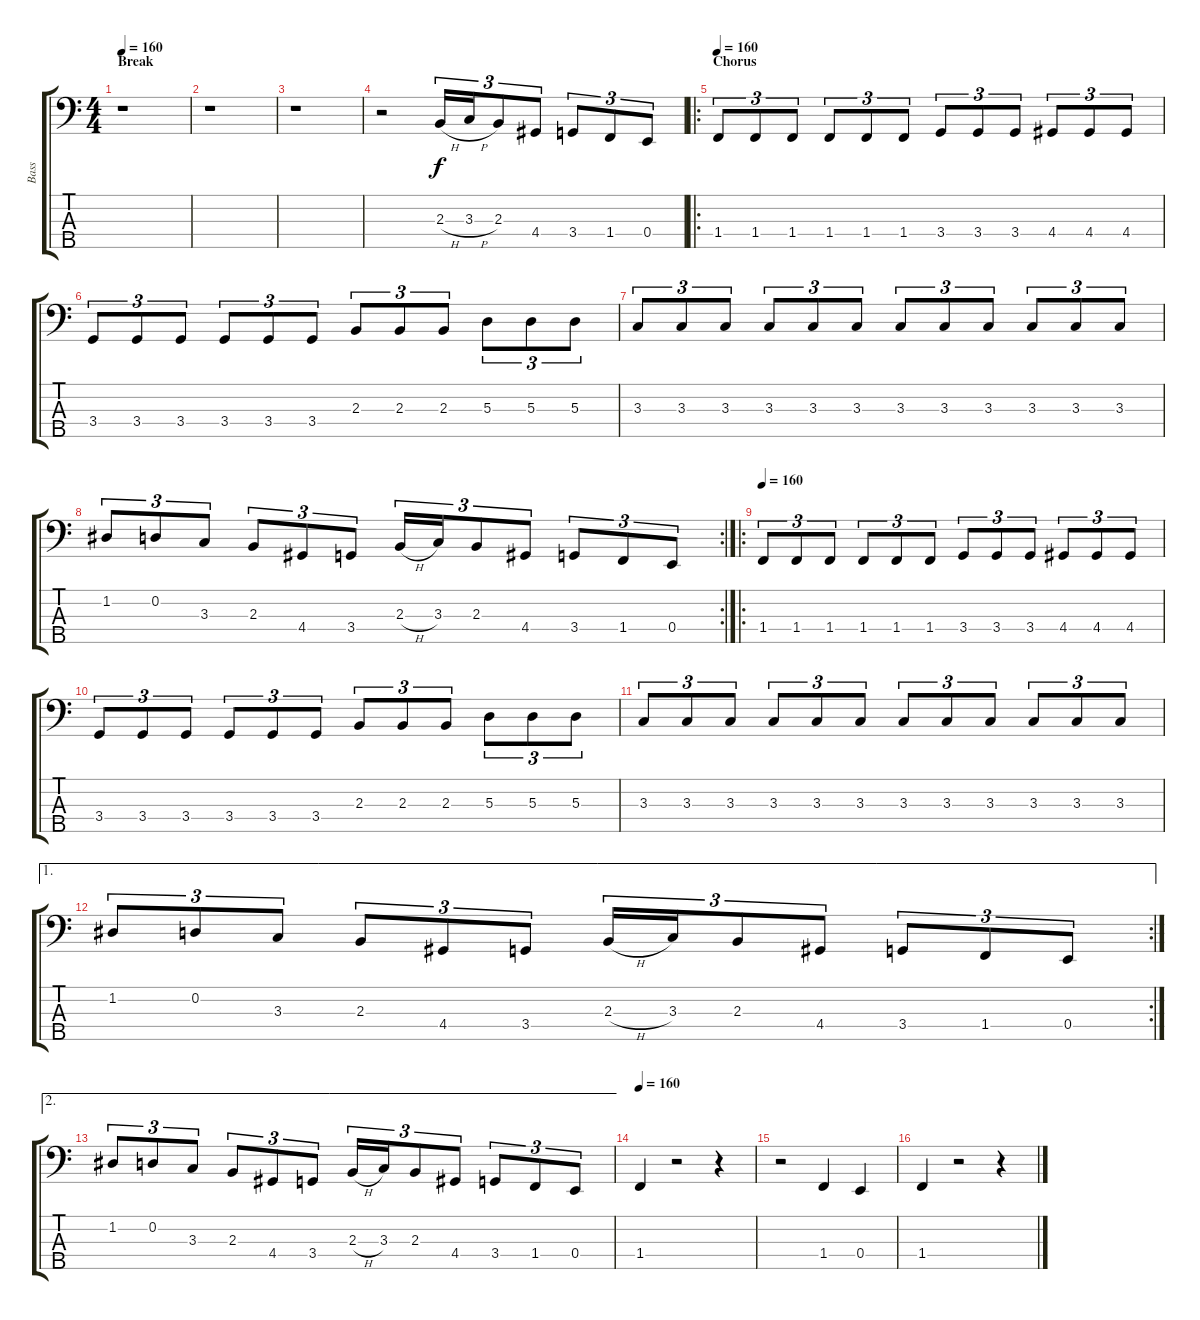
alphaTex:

\track ("Bass" "Bass") {instrument electricbassfinger}
\staff {score tabs}
\tuning (G2 D2 A1 E1 B0) {hide}
\ts (4 4)
\section ("" "Break")
\tempo 160
\clef f4
\ks c
r.1{dy f} |
r.1 |
r.1 |
r.2 2.3{h}.16{tu (3 2)} 3.3{h}.16{tu (3 2)} 2.3.8{tu (3 2)} 4.4.8{tu (3 2)} 3.4.8{tu (3 2)} 1.4.8{tu (3 2)} 0.4.8{tu (3 2)} |
\ro
\section ("" "Chorus")
\tempo 160
1.4.8{tu (3 2)} 1.4.8{tu (3 2)} 1.4.8{tu (3 2)} 1.4.8{tu (3 2)} 1.4.8{tu (3 2)} 1.4.8{tu (3 2)} 3.4.8{tu (3 2)} 3.4.8{tu (3 2)} 3.4.8{tu (3 2)} 4.4.8{tu (3 2)} 4.4.8{tu (3 2)} 4.4.8{tu (3 2)} |
3.4.8{tu (3 2)} 3.4.8{tu (3 2)} 3.4.8{tu (3 2)} 3.4.8{tu (3 2)} 3.4.8{tu (3 2)} 3.4.8{tu (3 2)} 2.3.8{tu (3 2)} 2.3.8{tu (3 2)} 2.3.8{tu (3 2)} 5.3.8{tu (3 2)} 5.3.8{tu (3 2)} 5.3.8{tu (3 2)} |
3.3.8{tu (3 2)} 3.3.8{tu (3 2)} 3.3.8{tu (3 2)} 3.3.8{tu (3 2)} 3.3.8{tu (3 2)} 3.3.8{tu (3 2)} 3.3.8{tu (3 2)} 3.3.8{tu (3 2)} 3.3.8{tu (3 2)} 3.3.8{tu (3 2)} 3.3.8{tu (3 2)} 3.3.8{tu (3 2)} |
\rc 2
1.2.8{tu (3 2)} 0.2.8{tu (3 2)} 3.3.8{tu (3 2)} 2.3.8{tu (3 2)} 4.4.8{tu (3 2)} 3.4.8{tu (3 2)} 2.3{h}.16{tu (3 2)} 3.3.16{tu (3 2)} 2.3.8{tu (3 2)} 4.4.8{tu (3 2)} 3.4.8{tu (3 2)} 1.4.8{tu (3 2)} 0.4.8{tu (3 2)} |
\ro
\tempo 160
1.4.8{tu (3 2)} 1.4.8{tu (3 2)} 1.4.8{tu (3 2)} 1.4.8{tu (3 2)} 1.4.8{tu (3 2)} 1.4.8{tu (3 2)} 3.4.8{tu (3 2)} 3.4.8{tu (3 2)} 3.4.8{tu (3 2)} 4.4.8{tu (3 2)} 4.4.8{tu (3 2)} 4.4.8{tu (3 2)} |
3.4.8{tu (3 2)} 3.4.8{tu (3 2)} 3.4.8{tu (3 2)} 3.4.8{tu (3 2)} 3.4.8{tu (3 2)} 3.4.8{tu (3 2)} 2.3.8{tu (3 2)} 2.3.8{tu (3 2)} 2.3.8{tu (3 2)} 5.3.8{tu (3 2)} 5.3.8{tu (3 2)} 5.3.8{tu (3 2)} |
3.3.8{tu (3 2)} 3.3.8{tu (3 2)} 3.3.8{tu (3 2)} 3.3.8{tu (3 2)} 3.3.8{tu (3 2)} 3.3.8{tu (3 2)} 3.3.8{tu (3 2)} 3.3.8{tu (3 2)} 3.3.8{tu (3 2)} 3.3.8{tu (3 2)} 3.3.8{tu (3 2)} 3.3.8{tu (3 2)} |
\ae 1
\rc 2
1.2.8{tu (3 2)} 0.2.8{tu (3 2)} 3.3.8{tu (3 2)} 2.3.8{tu (3 2)} 4.4.8{tu (3 2)} 3.4.8{tu (3 2)} 2.3{h}.16{tu (3 2)} 3.3.16{tu (3 2)} 2.3.8{tu (3 2)} 4.4.8{tu (3 2)} 3.4.8{tu (3 2)} 1.4.8{tu (3 2)} 0.4.8{tu (3 2)} |
\ae 2
1.2.8{tu (3 2)} 0.2.8{tu (3 2)} 3.3.8{tu (3 2)} 2.3.8{tu (3 2)} 4.4.8{tu (3 2)} 3.4.8{tu (3 2)} 2.3{h}.16{tu (3 2)} 3.3.16{tu (3 2)} 2.3.8{tu (3 2)} 4.4.8{tu (3 2)} 3.4.8{tu (3 2)} 1.4.8{tu (3 2)} 0.4.8{tu (3 2)} |
\tempo 160
1.4.4 r.2 r.4 |
r.2 1.4.4 0.4.4 |
1.4.4 r.2 r.4
